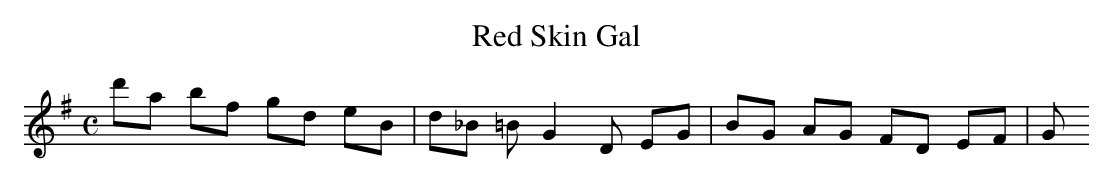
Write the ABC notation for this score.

X:1
T:Red Skin Gal
M:C
L:1/8
K:G
d'a bf gd eB|d_B =B G2 D EG|BG AG FD EF|G...
